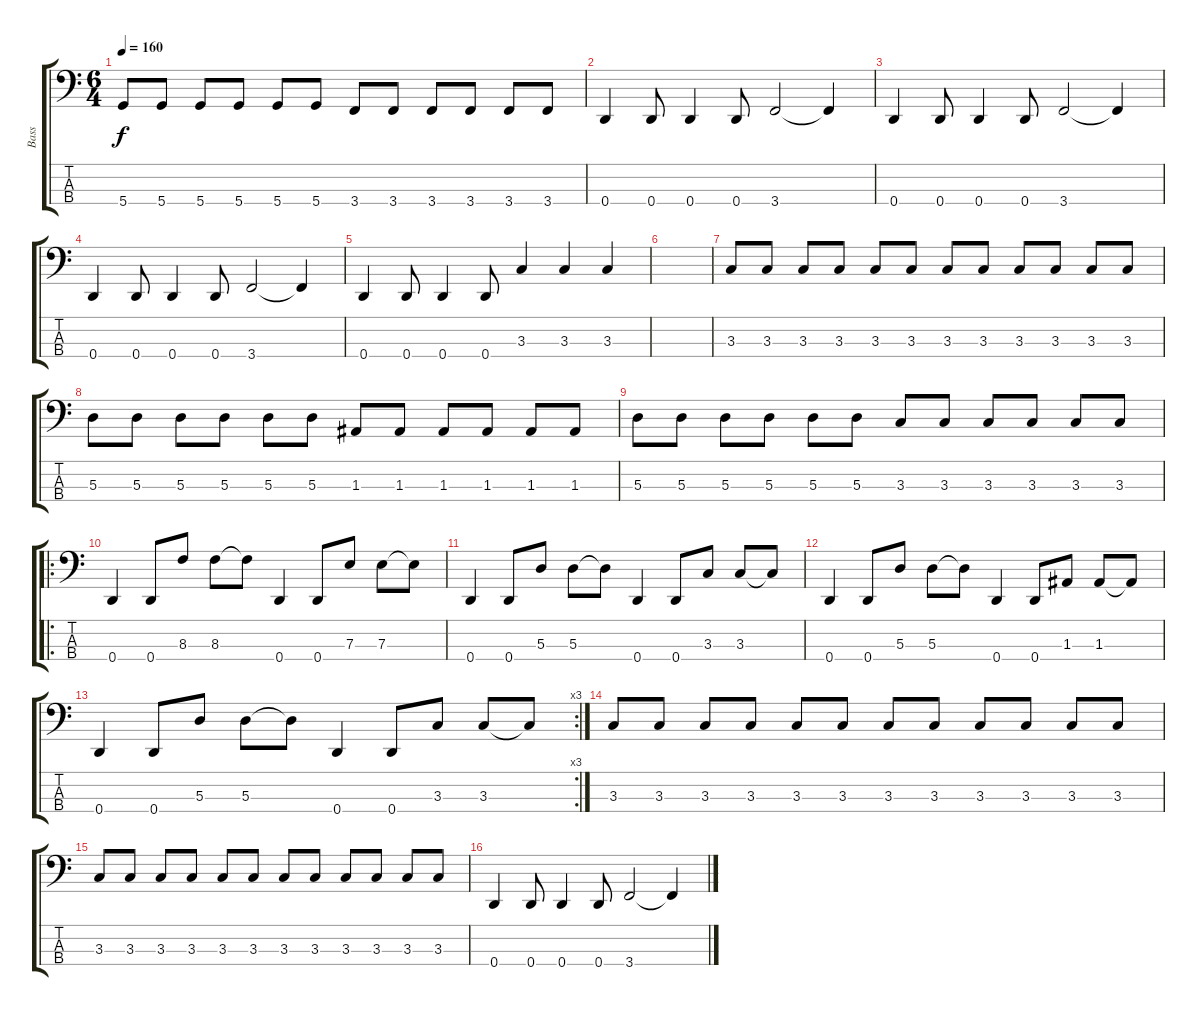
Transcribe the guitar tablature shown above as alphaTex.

\track ("Bass" "Bass") {instrument electricbassfinger}
\staff {score tabs}
\tuning (G2 D2 A1 D1) {hide}
\ts (6 4)
\tempo 160
\clef f4
\ks c
5.4.8{dy f} 5.4.8 5.4.8 5.4.8 5.4.8 5.4.8 3.4.8 3.4.8 3.4.8 3.4.8 3.4.8 3.4.8 |
0.4.4 0.4.8 0.4.4 0.4.8 3.4.2 3.4{t}.4 |
0.4.4 0.4.8 0.4.4 0.4.8 3.4.2 3.4{t}.4 |
0.4.4 0.4.8 0.4.4 0.4.8 3.4.2 3.4{t}.4 |
0.4.4 0.4.8 0.4.4 0.4.8 3.3.4 3.3.4 3.3.4 |
|
3.3.8 3.3.8 3.3.8 3.3.8 3.3.8 3.3.8 3.3.8 3.3.8 3.3.8 3.3.8 3.3.8 3.3.8 |
5.3.8 5.3.8 5.3.8 5.3.8 5.3.8 5.3.8 1.3.8 1.3.8 1.3.8 1.3.8 1.3.8 1.3.8 |
5.3.8 5.3.8 5.3.8 5.3.8 5.3.8 5.3.8 3.3.8 3.3.8 3.3.8 3.3.8 3.3.8 3.3.8 |
\ro
0.4.4 0.4.8 8.3.8 8.3.8 8.3{t}.8 0.4.4 0.4.8 7.3.8 7.3.8 7.3{t}.8 |
0.4.4 0.4.8 5.3.8 5.3.8 5.3{t}.8 0.4.4 0.4.8 3.3.8 3.3.8 3.3{t}.8 |
0.4.4 0.4.8 5.3.8 5.3.8 5.3{t}.8 0.4.4 0.4.8 1.3.8 1.3.8 1.3{t}.8 |
\rc 3
0.4.4 0.4.8 5.3.8 5.3.8 5.3{t}.8 0.4.4 0.4.8 3.3.8 3.3.8 3.3{t}.8 |
3.3.8 3.3.8 3.3.8 3.3.8 3.3.8 3.3.8 3.3.8 3.3.8 3.3.8 3.3.8 3.3.8 3.3.8 |
3.3.8 3.3.8 3.3.8 3.3.8 3.3.8 3.3.8 3.3.8 3.3.8 3.3.8 3.3.8 3.3.8 3.3.8 |
0.4.4 0.4.8 0.4.4 0.4.8 3.4.2 3.4{t}.4
